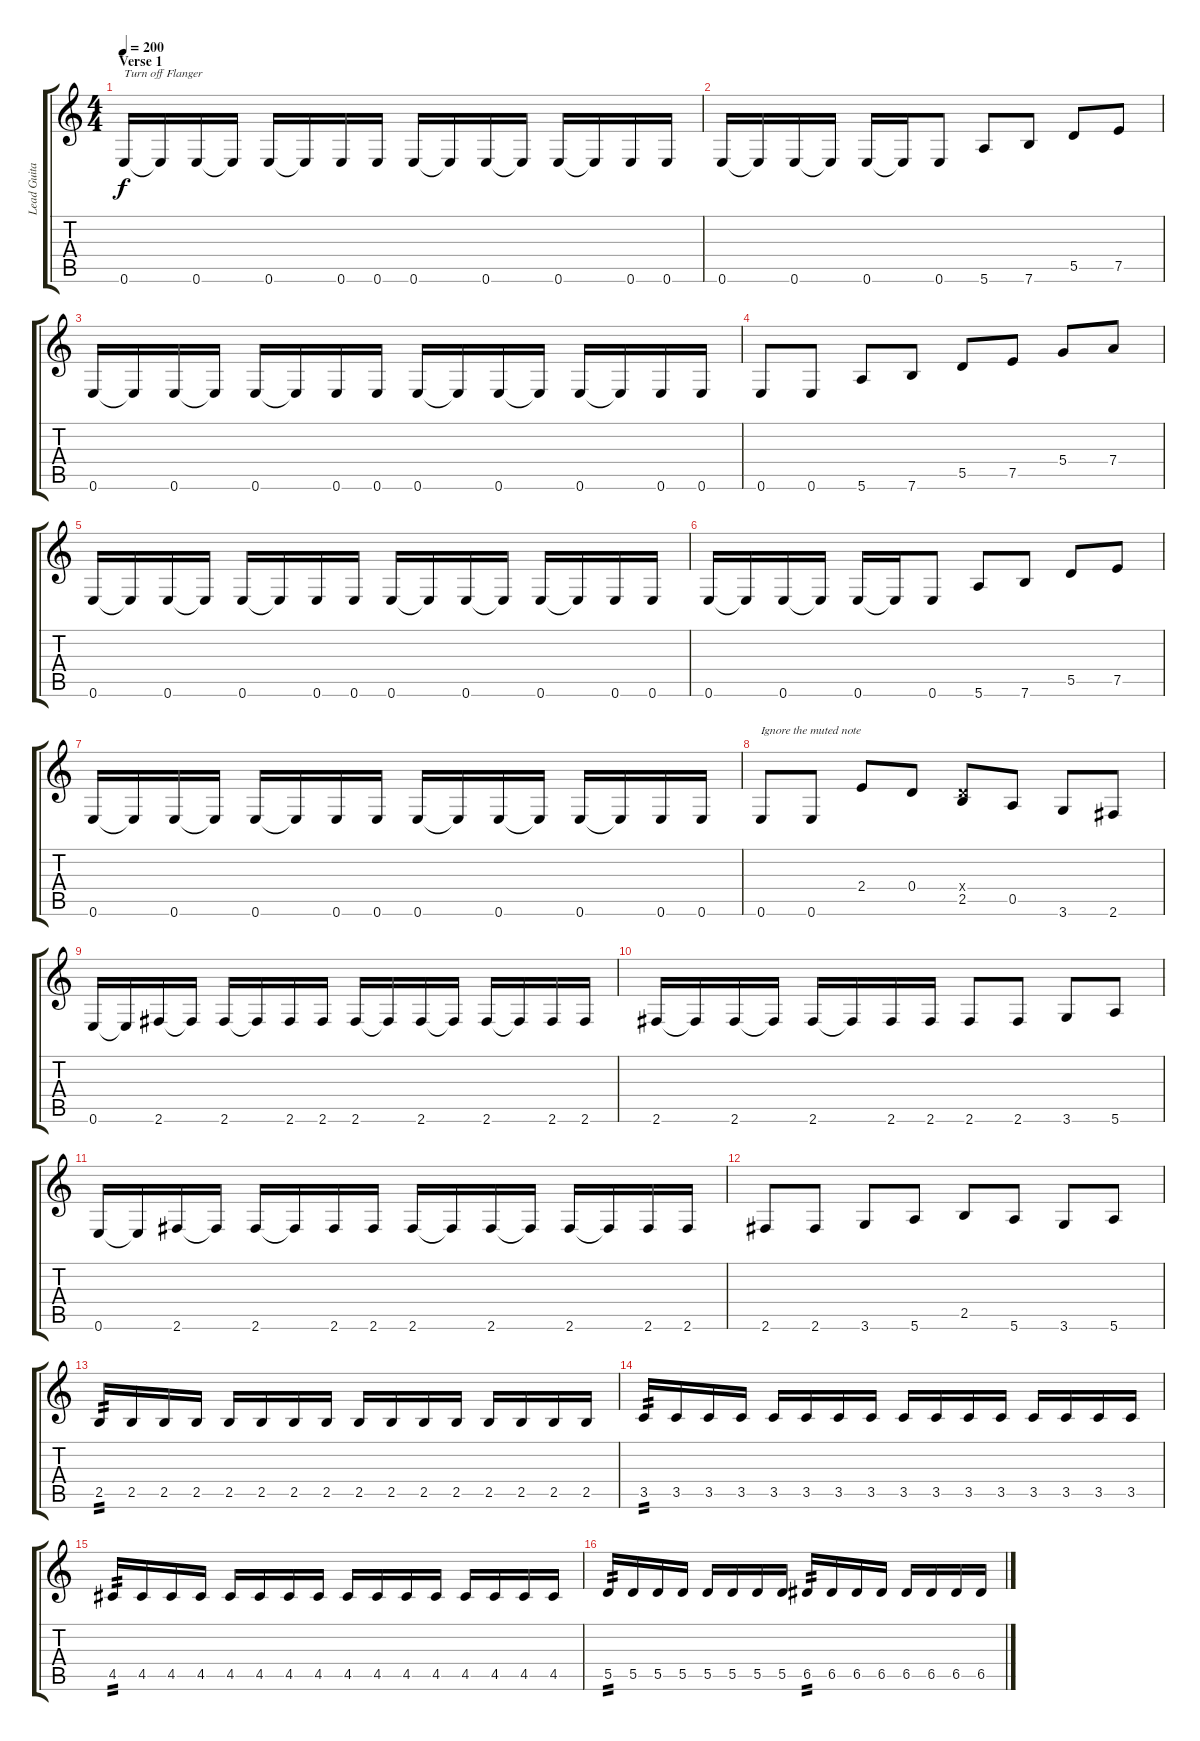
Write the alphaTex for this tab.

\track ("Lead Guitar" "Lead Guita") {instrument distortionguitar}
\staff {score tabs}
\tuning (E4 B3 G3 D3 A2 E2) {hide}
\ts (4 4)
\section ("" "Verse 1")
\tempo 200
\clef g2
\ks c
0.6.16{txt "Turn off Flanger" dy f} 0.6{t}.16 0.6.16 0.6{t}.16 0.6.16 0.6{t}.16 0.6.16 0.6.16 0.6.16 0.6{t}.16 0.6.16 0.6{t}.16 0.6.16 0.6{t}.16 0.6.16 0.6.16 |
0.6.16 0.6{t}.16 0.6.16 0.6{t}.16 0.6.16 0.6{t}.16 0.6.8 5.6.8 7.6.8 5.5.8 7.5.8 |
0.6.16 0.6{t}.16 0.6.16 0.6{t}.16 0.6.16 0.6{t}.16 0.6.16 0.6.16 0.6.16 0.6{t}.16 0.6.16 0.6{t}.16 0.6.16 0.6{t}.16 0.6.16 0.6.16 |
0.6.8 0.6.8 5.6.8 7.6.8 5.5.8 7.5.8 5.4.8 7.4.8 |
0.6.16 0.6{t}.16 0.6.16 0.6{t}.16 0.6.16 0.6{t}.16 0.6.16 0.6.16 0.6.16 0.6{t}.16 0.6.16 0.6{t}.16 0.6.16 0.6{t}.16 0.6.16 0.6.16 |
0.6.16 0.6{t}.16 0.6.16 0.6{t}.16 0.6.16 0.6{t}.16 0.6.8 5.6.8 7.6.8 5.5.8 7.5.8 |
0.6.16 0.6{t}.16 0.6.16 0.6{t}.16 0.6.16 0.6{t}.16 0.6.16 0.6.16 0.6.16 0.6{t}.16 0.6.16 0.6{t}.16 0.6.16 0.6{t}.16 0.6.16 0.6.16 |
0.6.8{txt "Ignore the muted note"} 0.6.8 2.4.8 0.4.8 (0.4{x} 2.5).8 0.5.8 3.6.8 2.6.8 |
0.6.16 0.6{t}.16 2.6.16 2.6{t}.16 2.6.16 2.6{t}.16 2.6.16 2.6.16 2.6.16 2.6{t}.16 2.6.16 2.6{t}.16 2.6.16 2.6{t}.16 2.6.16 2.6.16 |
2.6.16 2.6{t}.16 2.6.16 2.6{t}.16 2.6.16 2.6{t}.16 2.6.16 2.6.16 2.6.8 2.6.8 3.6.8 5.6.8 |
0.6.16 0.6{t}.16 2.6.16 2.6{t}.16 2.6.16 2.6{t}.16 2.6.16 2.6.16 2.6.16 2.6{t}.16 2.6.16 2.6{t}.16 2.6.16 2.6{t}.16 2.6.16 2.6.16 |
2.6.8 2.6.8 3.6.8 5.6.8 2.5.8 5.6.8 3.6.8 5.6.8 |
2.5.16{tp 2} 2.5.16 2.5.16 2.5.16 2.5.16 2.5.16 2.5.16 2.5.16 2.5.16 2.5.16 2.5.16 2.5.16 2.5.16 2.5.16 2.5.16 2.5.16 |
3.5.16{tp 2} 3.5.16 3.5.16 3.5.16 3.5.16 3.5.16 3.5.16 3.5.16 3.5.16 3.5.16 3.5.16 3.5.16 3.5.16 3.5.16 3.5.16 3.5.16 |
4.5.16{tp 2} 4.5.16 4.5.16 4.5.16 4.5.16 4.5.16 4.5.16 4.5.16 4.5.16 4.5.16 4.5.16 4.5.16 4.5.16 4.5.16 4.5.16 4.5.16 |
5.5.16{tp 2} 5.5.16 5.5.16 5.5.16 5.5.16 5.5.16 5.5.16 5.5.16 6.5.16{tp 2} 6.5.16 6.5.16 6.5.16 6.5.16 6.5.16 6.5.16 6.5.16
